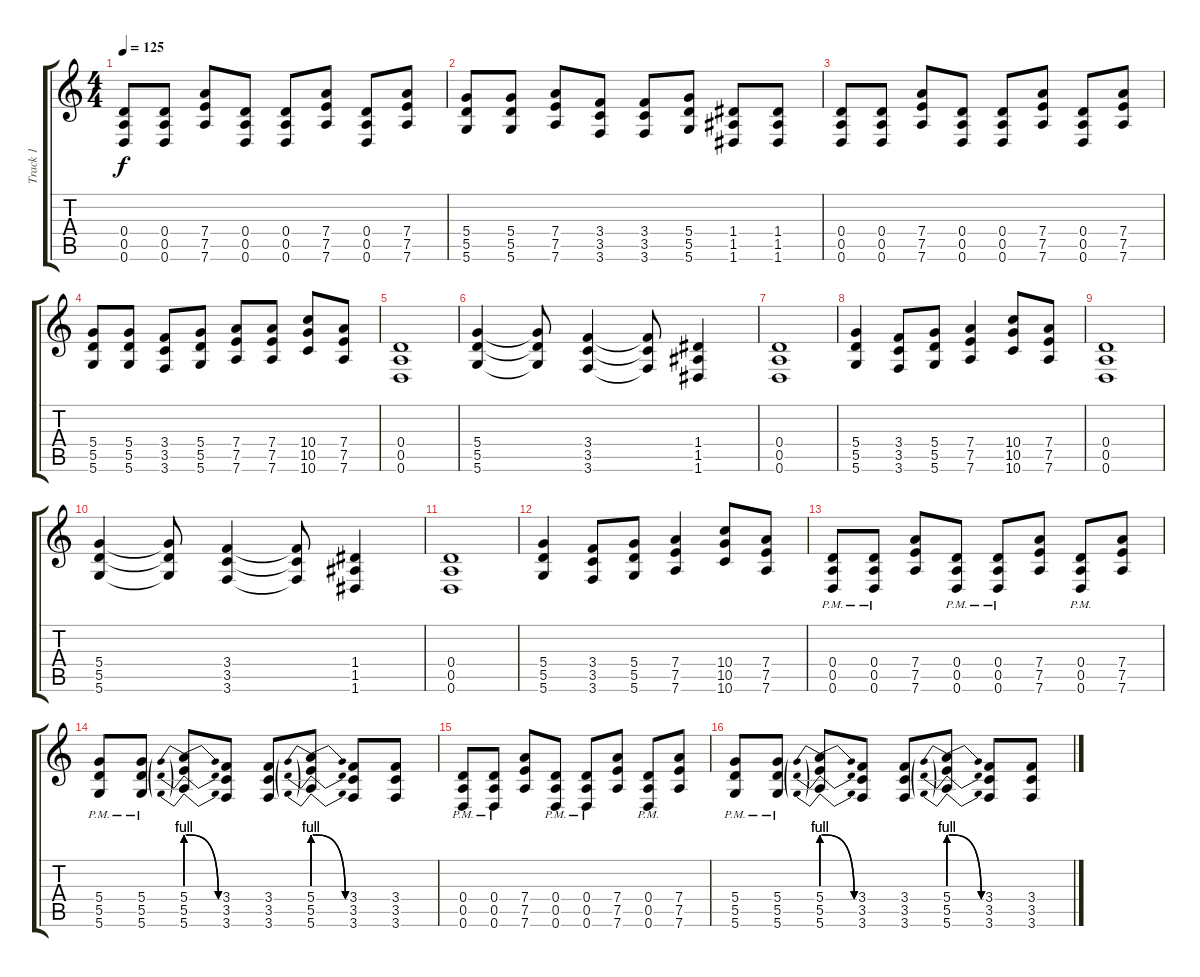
\track ("Track 1" "Track 1") {instrument overdrivenguitar}
\staff {score tabs}
\tuning (E4 B3 G3 D3 A2 D2) {hide}
\ts (4 4)
\tempo 125
\clef g2
\ks c
(0.4 0.5 0.6).8{dy f} (0.4 0.5 0.6).8 (7.4 7.5 7.6).8 (0.4 0.5 0.6).8 (0.4 0.5 0.6).8 (7.4 7.5 7.6).8 (0.4 0.5 0.6).8 (7.4 7.5 7.6).8 |
(5.4 5.5 5.6).8 (5.4 5.5 5.6).8 (7.4 7.5 7.6).8 (3.4 3.5 3.6).8 (3.4 3.5 3.6).8 (5.4 5.5 5.6).8 (1.4 1.5 1.6).8 (1.4 1.5 1.6).8 |
(0.4 0.5 0.6).8 (0.4 0.5 0.6).8 (7.4 7.5 7.6).8 (0.4 0.5 0.6).8 (0.4 0.5 0.6).8 (7.4 7.5 7.6).8 (0.4 0.5 0.6).8 (7.4 7.5 7.6).8 |
(5.4 5.5 5.6).8 (5.4 5.5 5.6).8 (3.4 3.5 3.6).8 (5.4 5.5 5.6).8 (7.4 7.5 7.6).8 (7.4 7.5 7.6).8 (10.4 10.5 10.6).8 (7.4 7.5 7.6).8 |
(0.4 0.5 0.6).1 |
(5.4 5.5 5.6).4 (5.4{t} 5.5{t} 5.6{t}).8 (3.4 3.5 3.6).4 (3.4{t} 3.5{t} 3.6{t}).8 (1.4 1.5 1.6).4 |
(0.4 0.5 0.6).1 |
(5.4 5.5 5.6).4 (3.4 3.5 3.6).8 (5.4 5.5 5.6).8 (7.4 7.5 7.6).4 (10.4 10.5 10.6).8 (7.4 7.5 7.6).8 |
(0.4 0.5 0.6).1 |
(5.4 5.5 5.6).4 (5.4{t} 5.5{t} 5.6{t}).8 (3.4 3.5 3.6).4 (3.4{t} 3.5{t} 3.6{t}).8 (1.4 1.5 1.6).4 |
(0.4 0.5 0.6).1 |
(5.4 5.5 5.6).4 (3.4 3.5 3.6).8 (5.4 5.5 5.6).8 (7.4 7.5 7.6).4 (10.4 10.5 10.6).8 (7.4 7.5 7.6).8 |
(0.4{pm} 0.5{pm} 0.6{pm}).8 (0.4{pm} 0.5{pm} 0.6{pm}).8 (7.4 7.5 7.6).8 (0.4{pm} 0.5{pm} 0.6{pm}).8 (0.4{pm} 0.5{pm} 0.6{pm}).8 (7.4 7.5 7.6).8 (0.4{pm} 0.5{pm} 0.6{pm}).8 (7.4 7.5 7.6).8 |
(5.4{pm} 5.5{pm} 5.6{pm}).8 (5.4{pm} 5.5{pm} 5.6{pm}).8 (5.4{be (prebendrelease 0 4 60 0)} 5.5{be (prebendrelease 0 4 60 0)} 5.6{be (prebendrelease 0 4 60 0)}).8 (3.4 3.5 3.6).8 (3.4 3.5 3.6).8 (5.4{be (prebendrelease 0 4 60 0)} 5.5{be (prebendrelease 0 4 60 0)} 5.6{be (prebendrelease 0 4 60 0)}).8 (3.4 3.5 3.6).8 (3.4 3.5 3.6).8 |
(0.4{pm} 0.5{pm} 0.6{pm}).8 (0.4{pm} 0.5{pm} 0.6{pm}).8 (7.4 7.5 7.6).8 (0.4{pm} 0.5{pm} 0.6{pm}).8 (0.4{pm} 0.5{pm} 0.6{pm}).8 (7.4 7.5 7.6).8 (0.4{pm} 0.5{pm} 0.6{pm}).8 (7.4 7.5 7.6).8 |
(5.4{pm} 5.5{pm} 5.6{pm}).8 (5.4{pm} 5.5{pm} 5.6{pm}).8 (5.4{be (prebendrelease 0 4 60 0)} 5.5{be (prebendrelease 0 4 60 0)} 5.6{be (prebendrelease 0 4 60 0)}).8 (3.4 3.5 3.6).8 (3.4 3.5 3.6).8 (5.4{be (prebendrelease 0 4 60 0)} 5.5{be (prebendrelease 0 4 60 0)} 5.6{be (prebendrelease 0 4 60 0)}).8 (3.4 3.5 3.6).8 (3.4 3.5 3.6).8
